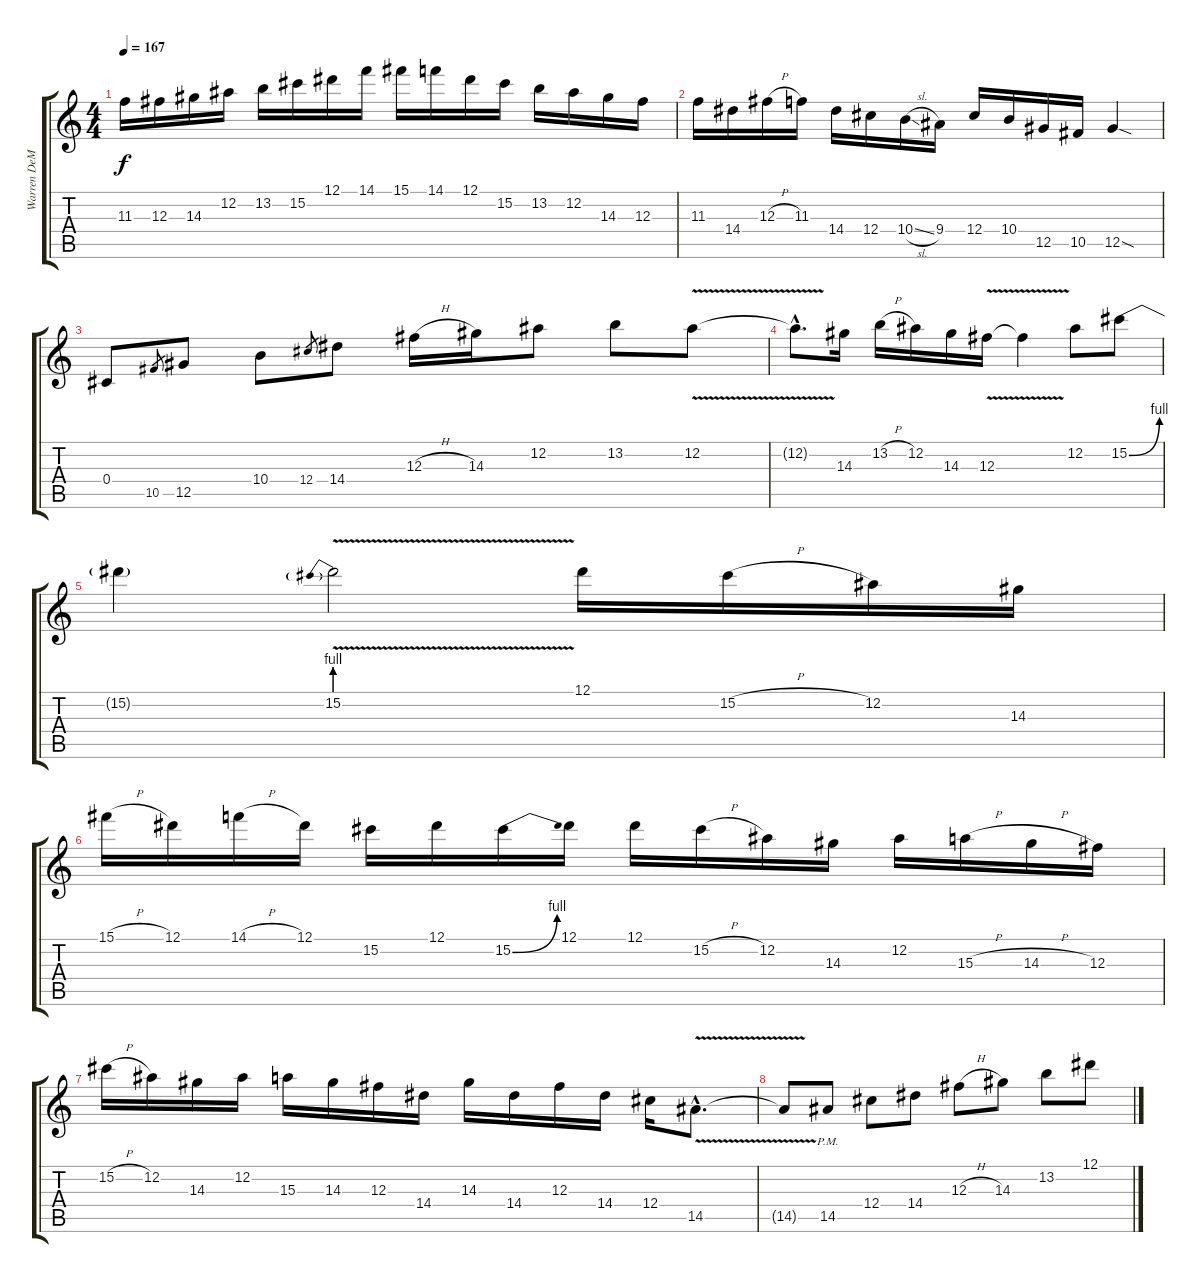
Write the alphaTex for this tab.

\track ("Warren DeMartini " "Warren DeM") {instrument distortionguitar}
\staff {score tabs}
\tuning (Eb4 Bb3 Gb3 Db3 Ab2 Eb2) {hide}
\ts (4 4)
\tempo 167
\clef g2
\ks c
11.3.16{dy f} 12.3.16 14.3.16 12.2.16 13.2.16 15.2.16 12.1.16 14.1.16 15.1.16 14.1.16 12.1.16 15.2.16 13.2.16 12.2.16 14.3.16 12.3.16 |
11.3.16 14.4.16 12.3{h}.16 11.3.16 14.4.16 12.4.16 10.4{sl}.16 9.4.16 12.4.16 10.4.16 12.5.16 10.5.16 12.5{sod}.4 |
0.4.8 10.5.8{gr} 12.5.8 10.4.8 12.4.8{gr} 14.4.8 12.3{h}.16 14.3.16 12.2.8 13.2.8 12.2{v}.8 |
12.2{hac t}.8{d} 14.3.16 13.2{h}.16 12.2.16 14.3.16 12.3{v}.16 12.3{t}.4 12.2.8 15.2{be (bend 0 0 60 4)}.8 |
15.2{t}.4 15.2{be (prebend 0 4 60 4) v}.2 12.1.16 15.2{h}.16 12.2.16 14.3.16 |
15.1{h}.16 12.1.16 14.1{h}.16 12.1.16 15.2.16 12.1.16 15.2{be (bend 0 0 60 4)}.16 12.1.16 12.1.16 15.2{h}.16 12.2.16 14.3.16 12.2.16 15.3{h}.16 14.3{h}.16 12.3.16 |
15.2{h}.16 12.2.16 14.3.16 12.2.16 15.3.16 14.3.16 12.3.16 14.4.16 14.3.16 14.4.16 12.3.16 14.4.16 12.4.16 14.5{v hac}.8{d} |
14.5{t}.8 14.5{pm}.8 12.4.8 14.4.8 12.3{h}.8 14.3.8 13.2.8 12.1.8
